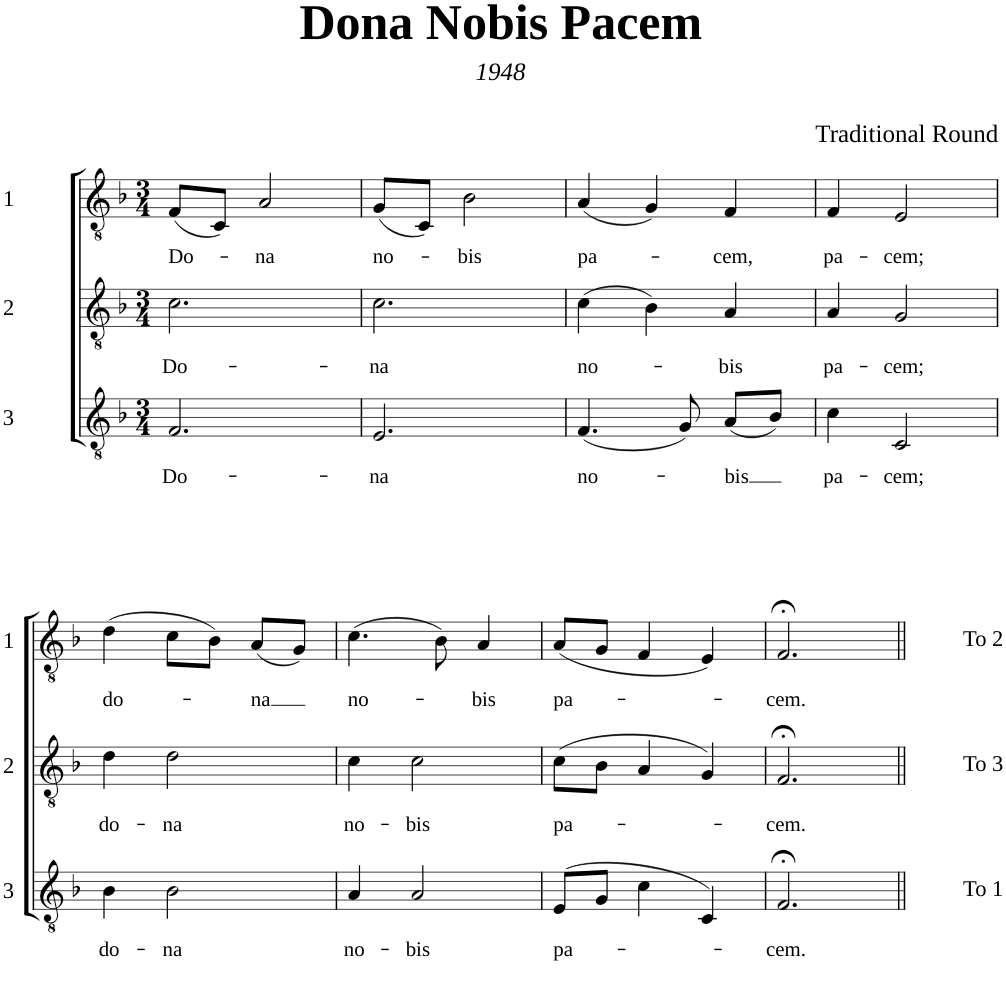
**kern	**text	**kern	**text	**kern	**text
*part3	*part3	*part2	*part2	*part1	*part1
*staff3	*staff3	*staff2	*staff2	*staff1	*staff1
*I"3	*	*I"2	*	*I"1	*
*clefGv2	*	*clefGv2	*	*clefGv2	*
*k[b-]	*	*k[b-]	*	*k[b-]	*
*M3/4	*	*M3/4	*	*M3/4	*
=1	=1	=1	=1	=1	=1
!	!LO:LY:b	!	!LO:LY:b	!	!LO:LY:b
2.F/	Do-	2.c\	Do-	(8F/L	Do-
.	.	.	.	8C/J)	.
!	!	!	!	!	!LO:LY:b
.	.	.	.	2A/	-na
=2	=2	=2	=2	=2	=2
!	!LO:LY:b	!	!LO:LY:b	!	!LO:LY:b
2.E/	-na	2.c\	-na	(8G/L	no-
.	.	.	.	8C/J)	.
!	!	!	!	!	!LO:LY:b
.	.	.	.	2B-\	-bis
=3	=3	=3	=3	=3	=3
!	!LO:LY:b	!	!LO:LY:b	!	!LO:LY:b
(4.F/	no-	(4c\	no-	(4A/	pa-
.	.	4B-\)	.	4G/)	.
8G/)	.	.	.	.	.
!	!LO:LY:b	!	!LO:LY:b	!	!LO:LY:b
(8A/L	-bis	4A/	-bis	4F/	-cem,
8B-/J)	.	.	.	.	.
=4	=4	=4	=4	=4	=4
!	!LO:LY:b	!	!LO:LY:b	!	!LO:LY:b
4c\	pa-	4A/	pa-	4F/	pa-
!	!LO:LY:b	!	!LO:LY:b	!	!LO:LY:b
2C/	-cem;	2G/	-cem;	2E/	-cem;
!!LO:LB:g=z
=5	=5	=5	=5	=5	=5
!	!LO:LY:b	!	!LO:LY:b	!	!LO:LY:b
4B-\	do-	4d\	do-	(4d\	do-
!	!LO:LY:b	!	!LO:LY:b	!	!
2B-\	-na	2d\	-na	8c\L	.
.	.	.	.	8B-\J)	.
!	!	!	!	!	!LO:LY:b
.	.	.	.	(8A/L	-na
.	.	.	.	8G/J)	.
=6	=6	=6	=6	=6	=6
!	!LO:LY:b	!	!LO:LY:b	!	!LO:LY:b
4A/	no-	4c\	no-	(4.c\	no-
!	!LO:LY:b	!	!LO:LY:b	!	!
2A/	-bis	2c\	-bis	.	.
.	.	.	.	8B-\)	.
!	!	!	!	!	!LO:LY:b
.	.	.	.	4A/	-bis
=7	=7	=7	=7	=7	=7
!	!LO:LY:b	!	!LO:LY:b	!	!LO:LY:b
(8E/L	pa-	(8c\L	pa-	(8A/L	pa-
8G/J	.	8B-\J	.	8G/J	.
4c\	.	4A/	.	4F/	.
4C/)	.	4G/)	.	4E/)	.
=8	=8	=8	=8	=8	=8
!	!	!	!	!LO:TX:a:t=To 2	!
!	!	!LO:TX:a:t=To 3	!	!	!
!LO:TX:a:t=To 1	!	!	!	!	!
!	!LO:LY:b	!	!LO:LY:b	!	!LO:LY:b
2.F;</	-cem.	2.F;</	-cem.	2.F;</	-cem.
=||	=||	=||	=||	=||	=||
*-	*-	*-	*-	*-	*-
